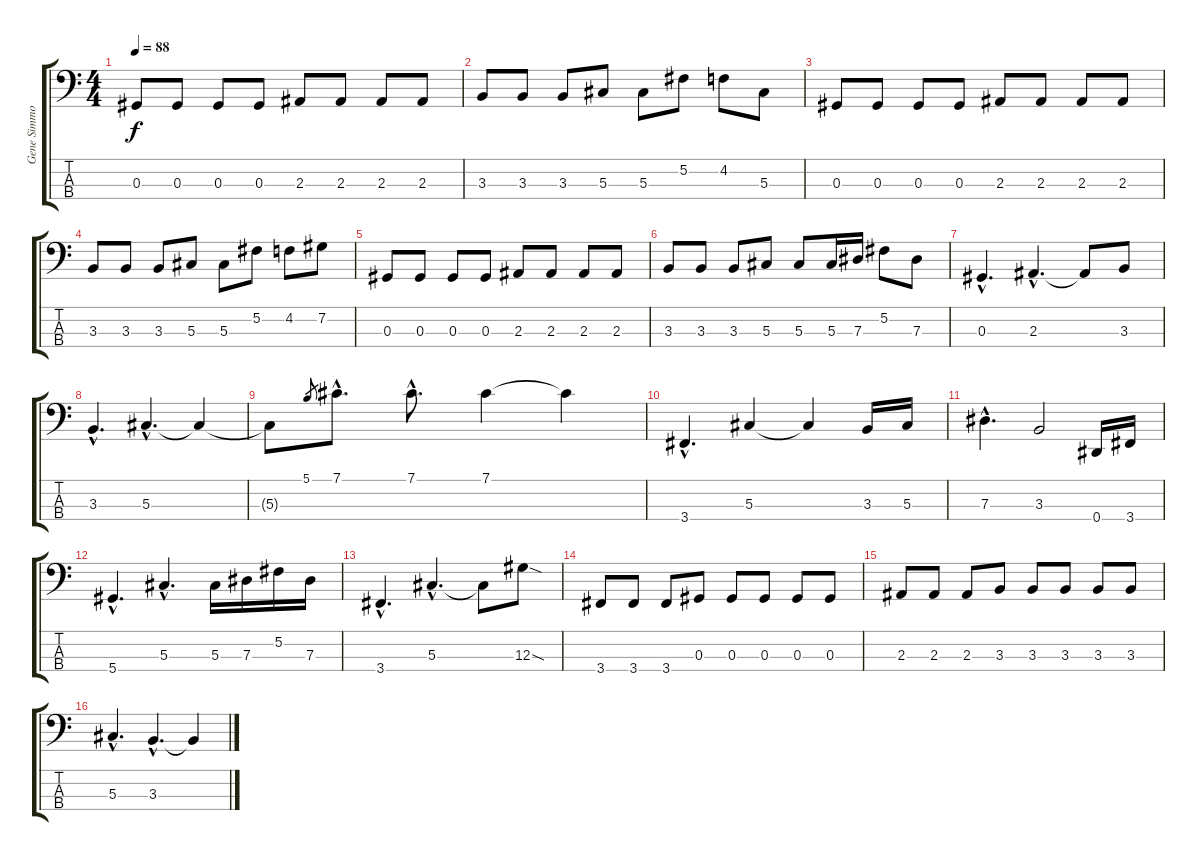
\track ("Gene Simmons" "Gene Simmo") {instrument electricbassfinger}
\staff {score tabs}
\tuning (Gb2 Db2 Ab1 Eb1) {hide}
\ts (4 4)
\tempo 88
\clef f4
\ks c
0.3.8{dy f} 0.3.8 0.3.8 0.3.8 2.3.8 2.3.8 2.3.8 2.3.8 |
3.3.8 3.3.8 3.3.8 5.3.8 5.3.8 5.2.8 4.2.8 5.3.8 |
0.3.8 0.3.8 0.3.8 0.3.8 2.3.8 2.3.8 2.3.8 2.3.8 |
3.3.8 3.3.8 3.3.8 5.3.8 5.3.8 5.2.8 4.2.8 7.2.8 |
0.3.8 0.3.8 0.3.8 0.3.8 2.3.8 2.3.8 2.3.8 2.3.8 |
3.3.8 3.3.8 3.3.8 5.3.8 5.3.8 5.3.16 7.3.16 5.2.8 7.3.8 |
0.3{hac}.4{d} 2.3{hac}.4{d} 2.3{t}.8 3.3.8 |
3.3{hac}.4{d} 5.3{hac}.4{d} 5.3{t}.4 |
5.3{t}.8 5.1.8{gr} 7.1{hac}.8{d} 7.1{hac}.8{d} 7.1.4 7.1{t}.4 |
3.4{hac}.4{d} 5.3.4 5.3{t}.4 3.3.16 5.3.16 |
7.3{hac}.4{d} 3.3.2 0.4.16 3.4.16 |
5.4{hac}.4{d} 5.3{hac}.4{d} 5.3.16 7.3.16 5.2.16 7.3.16 |
3.4{hac}.4{d} 5.3{hac}.4{d} 5.3{t}.8 12.3{sod}.8 |
3.4.8 3.4.8 3.4.8 0.3.8 0.3.8 0.3.8 0.3.8 0.3.8 |
2.3.8 2.3.8 2.3.8 3.3.8 3.3.8 3.3.8 3.3.8 3.3.8 |
5.3{hac}.4{d} 3.3{hac}.4{d} 3.3{t}.4
